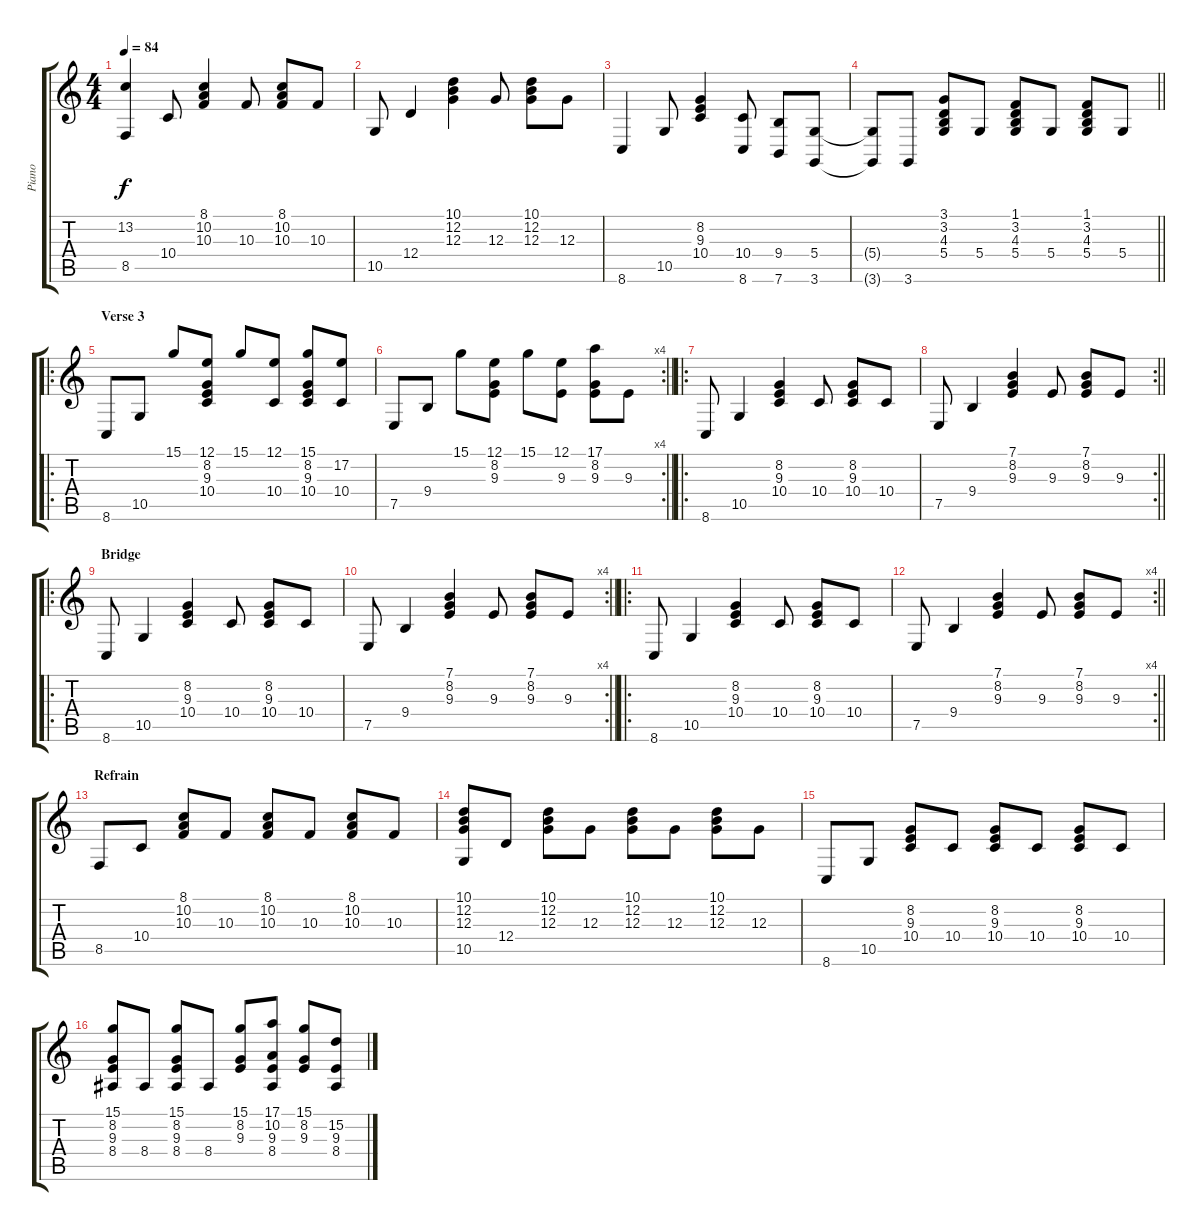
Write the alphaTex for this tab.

\track ("Piano" "Piano") {instrument acousticgrandpiano}
\staff {score tabs}
\tuning (E4 B3 G3 D3 A2 E2) {hide}
\ts (4 4)
\tempo 84
\clef g2
\ks c
(13.2 8.5).4{dy f} 10.4.8 (8.1 10.2 10.3).4 10.3.8 (8.1 10.2 10.3).8 10.3.8 |
10.5.8 12.4.4 (10.1 12.2 12.3).4 12.3.8 (10.1 12.2 12.3).8 12.3.8 |
8.6.4 10.5.8 (8.2 9.3 10.4).4 (10.4 8.6).8 (9.4 7.6).8 (5.4 3.6).8 |
\barLineRight lightlight
(5.4{t} 3.6{t}).8 3.6.8 (3.1 3.2 4.3 5.4).8 5.4.8 (1.1 3.2 4.3 5.4).8 5.4.8 (1.1 3.2 4.3 5.4).8 5.4.8 |
\ro
\section ("" "Verse 3")
8.6.8 10.5.8 15.1.8 (12.1 8.2 9.3 10.4).8 15.1.8 (12.1 10.4).8 (15.1 8.2 9.3 10.4).8 (17.2 10.4).8 |
\rc 4
\barLineRight lightlight
7.5.8 9.4.8 15.1.8 (12.1 8.2 9.3).8 15.1.8 (12.1 9.3).8 (17.1 8.2 9.3).8 9.3.8 |
\ro
8.6.8 10.5.4 (8.2 9.3 10.4).4 10.4.8 (8.2 9.3 10.4).8 10.4.8 |
\rc 2
\barLineRight lightlight
7.5.8 9.4.4 (7.1 8.2 9.3).4 9.3.8 (7.1 8.2 9.3).8 9.3.8 |
\ro
\section ("" "Bridge")
8.6.8 10.5.4 (8.2 9.3 10.4).4 10.4.8 (8.2 9.3 10.4).8 10.4.8 |
\rc 4
\barLineRight lightlight
7.5.8 9.4.4 (7.1 8.2 9.3).4 9.3.8 (7.1 8.2 9.3).8 9.3.8 |
\ro
8.6.8 10.5.4 (8.2 9.3 10.4).4 10.4.8 (8.2 9.3 10.4).8 10.4.8 |
\rc 4
\barLineRight lightlight
7.5.8 9.4.4 (7.1 8.2 9.3).4 9.3.8 (7.1 8.2 9.3).8 9.3.8 |
\section ("" "Refrain")
8.5.8 10.4.8 (8.1 10.2 10.3).8 10.3.8 (8.1 10.2 10.3).8 10.3.8 (8.1 10.2 10.3).8 10.3.8 |
(10.1 12.2 12.3 10.5).8 12.4.8 (10.1 12.2 12.3).8 12.3.8 (10.1 12.2 12.3).8 12.3.8 (10.1 12.2 12.3).8 12.3.8 |
8.6.8 10.5.8 (8.2 9.3 10.4).8 10.4.8 (8.2 9.3 10.4).8 10.4.8 (8.2 9.3 10.4).8 10.4.8 |
(15.1 8.2 9.3 8.4).8 8.4.8 (15.1 8.2 9.3 8.4).8 8.4.8 (15.1 8.2 9.3).8 (17.1 10.2 9.3 8.4).8 (15.1 8.2 9.3).8 (15.2 9.3 8.4).8
